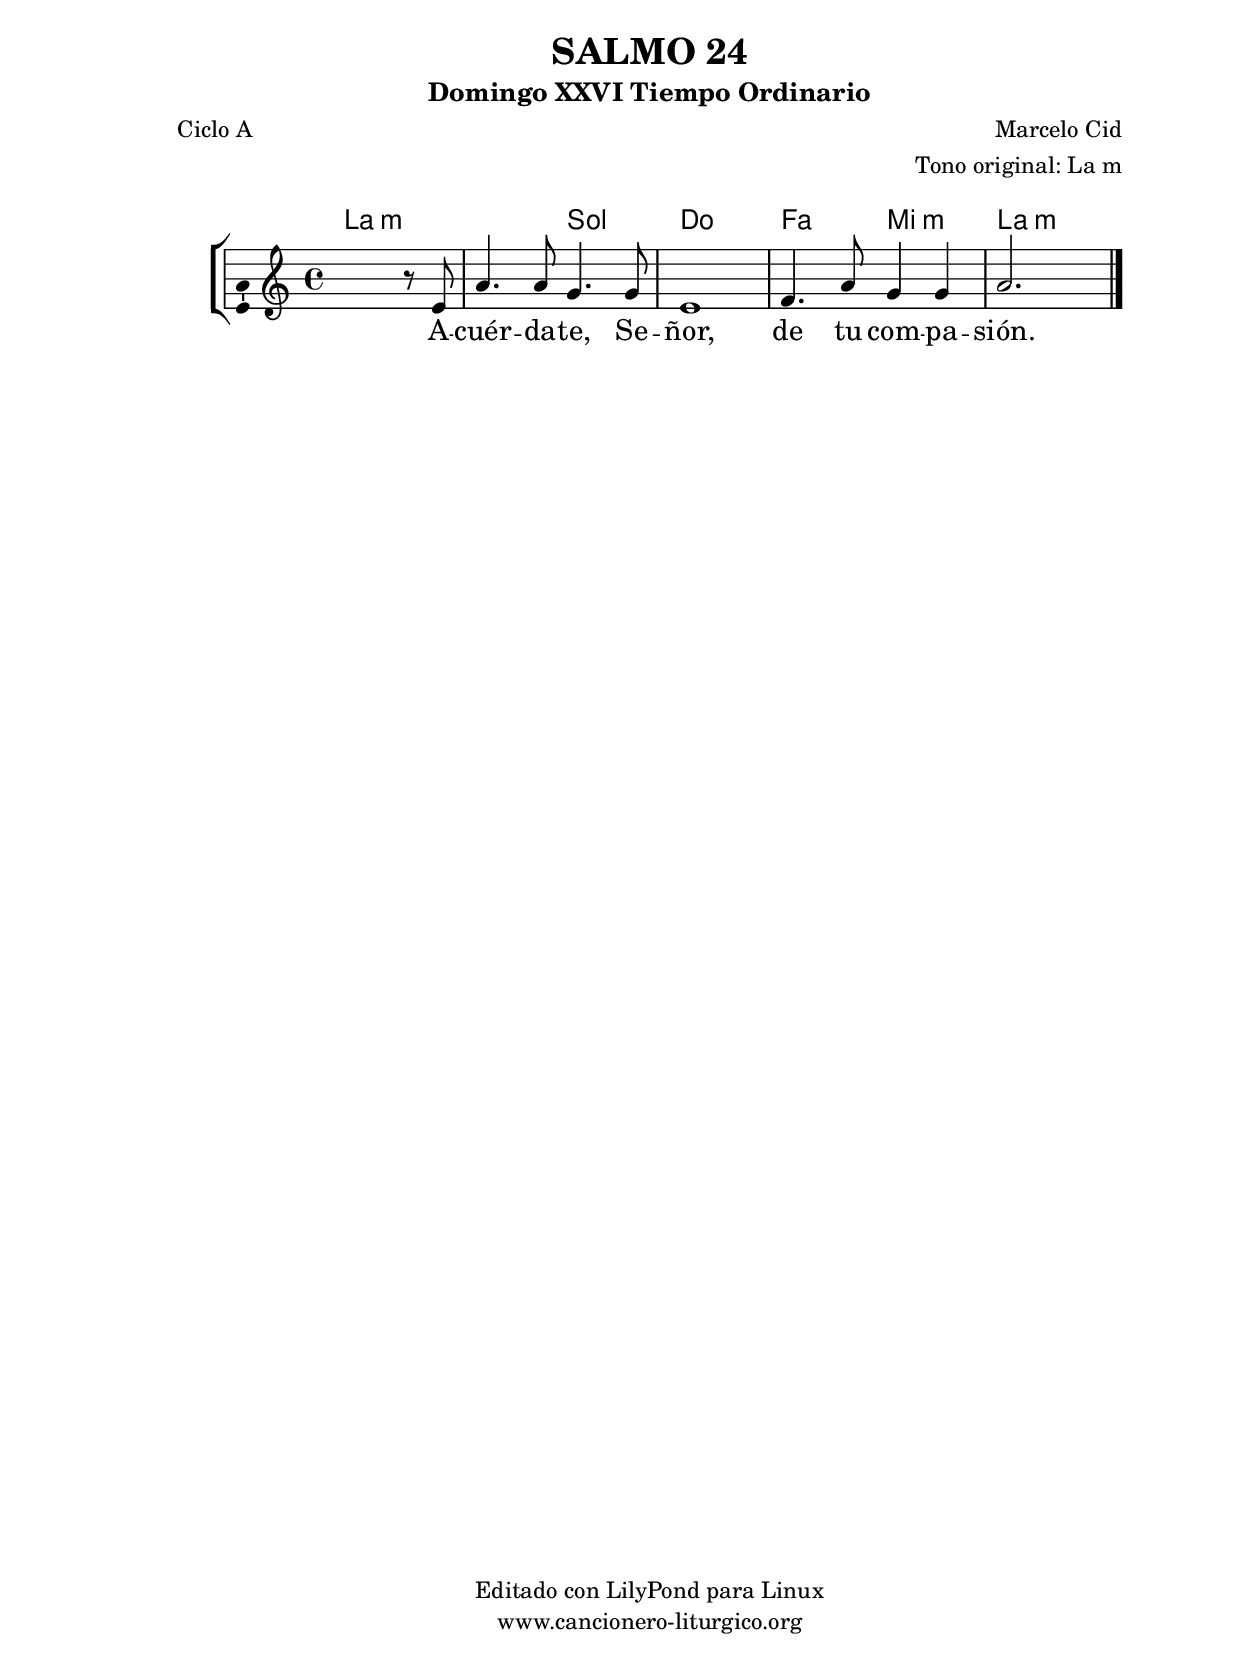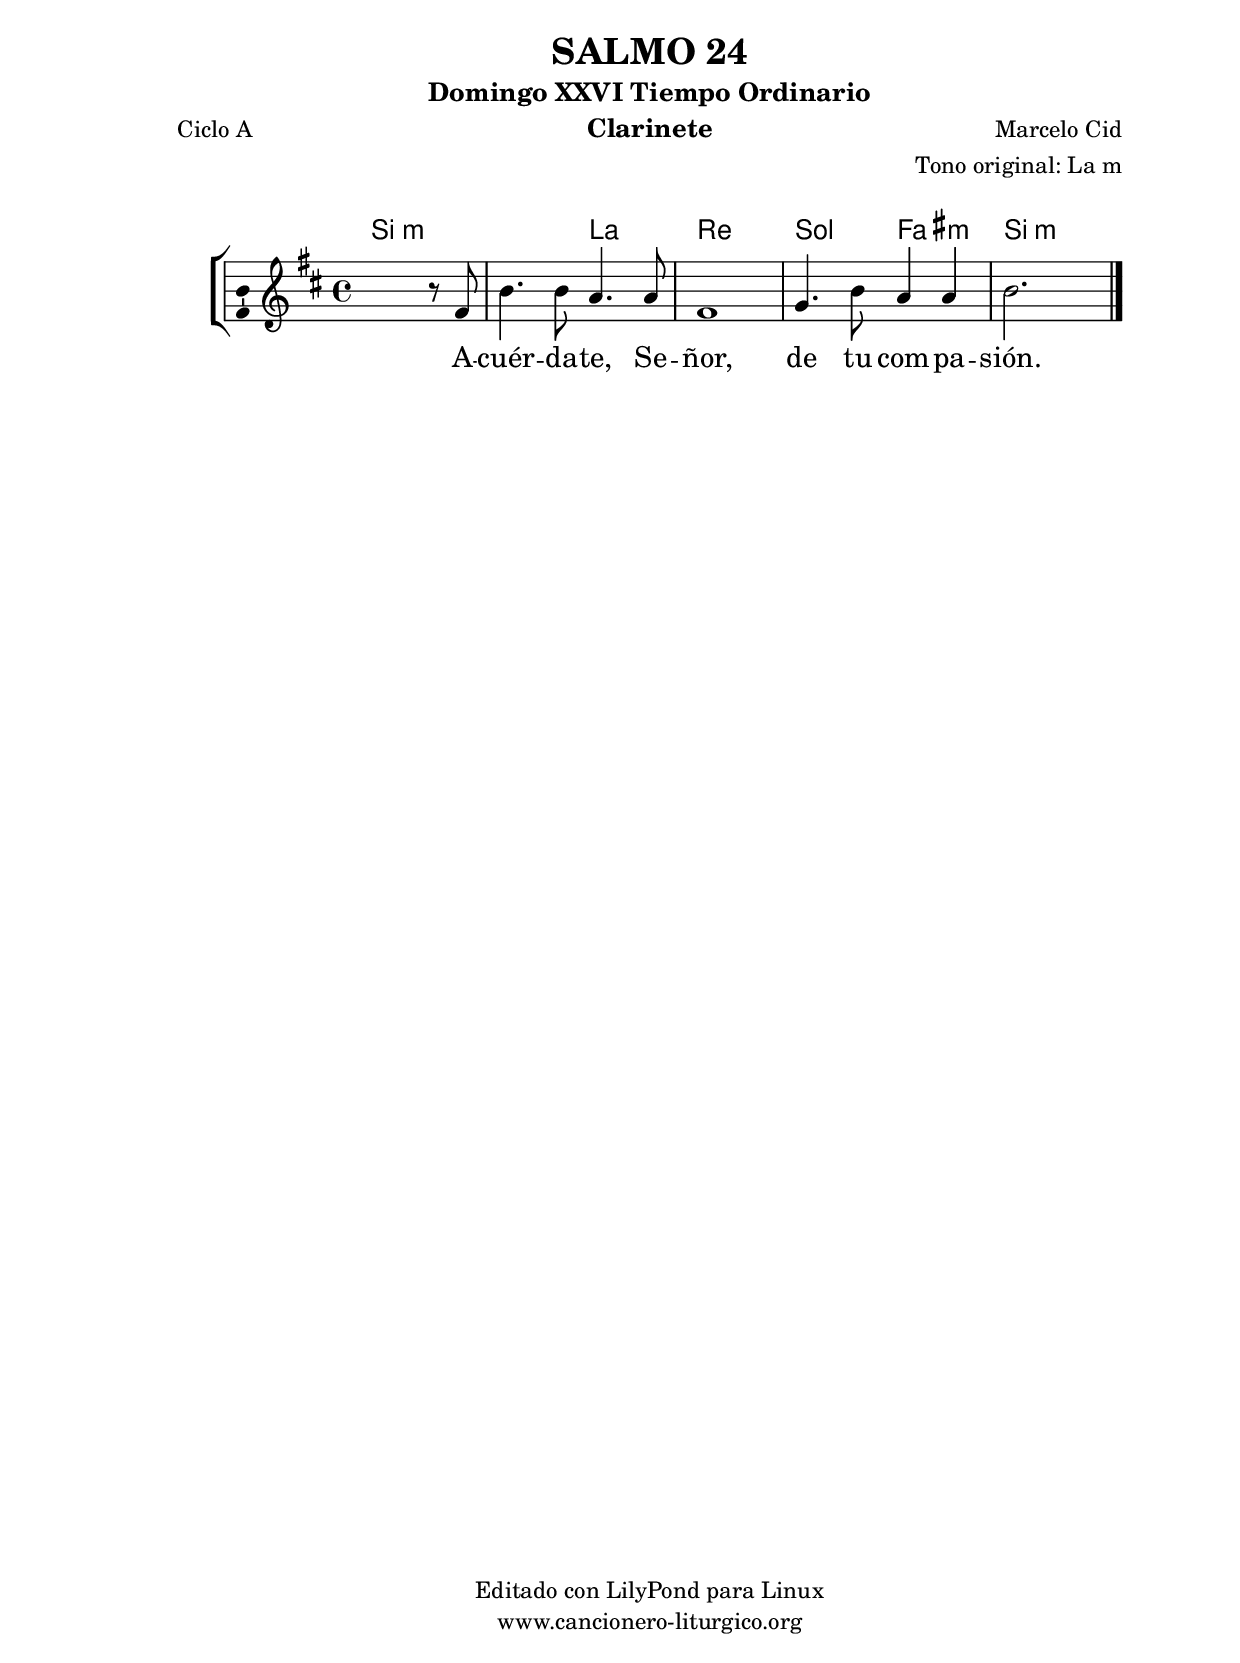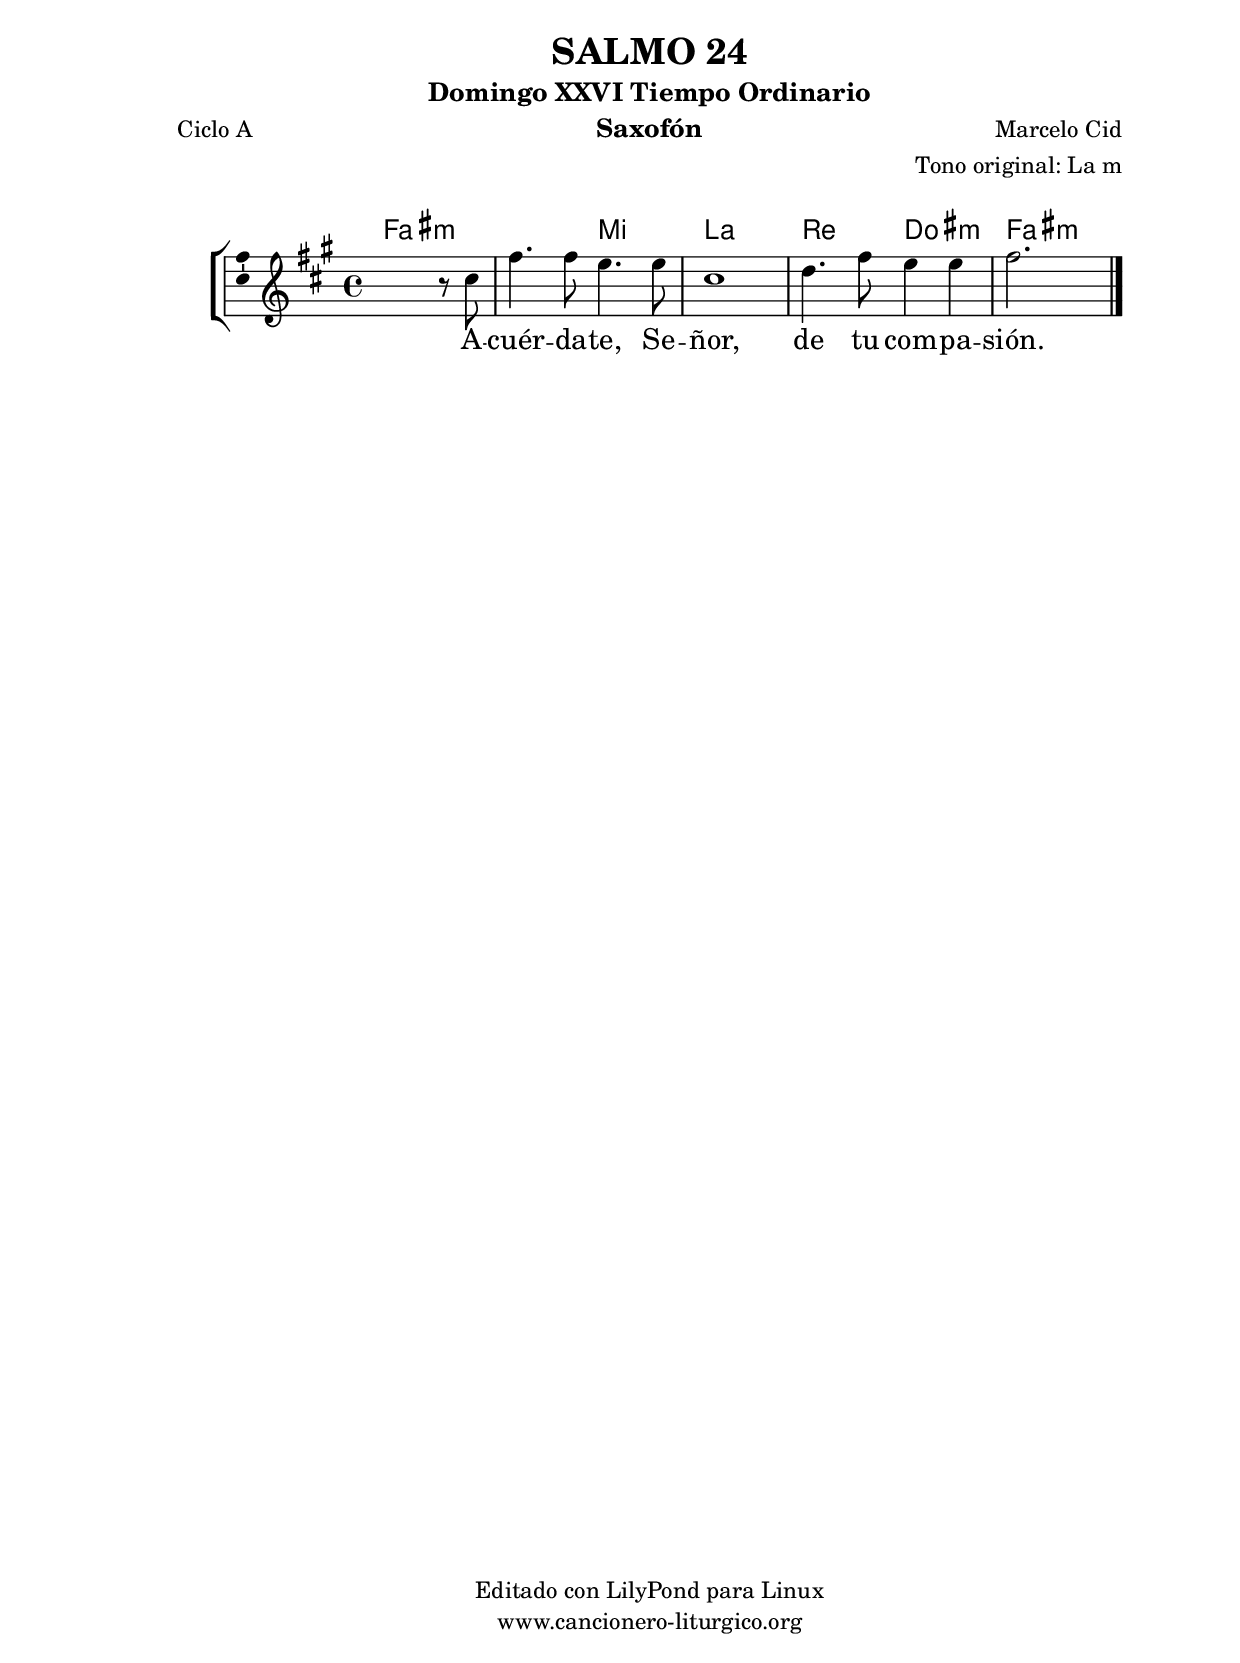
%
%para convertir .midi en .wav:
%timidity filename.midi -Ow -o finename.wav
%
%
%Para convertir de .wav a .mp3:
%lame -h -m j filename.wav
%
%
%para escuchar el midi:
%timidity nombrefichero.midi
%


%versión de lilypond para la que se ha escrito esta partitura:
\version "2.16.0"

	%Tamaño papel
	#(set-default-paper-size "a4")
	%Tamaño partitura
	#(set-global-staff-size 20)
	%No responde al pulsar sobre una nota
	#(ly:set-option 'point-and-click #f)

%parámetros del encabezamiento:
\header {
	title = "SALMO 24"
	subtitle = "Domingo XXVI Tiempo Ordinario"
	composer = "Marcelo Cid"
	poet = "Ciclo A"
	meter = ""
	arranger = "Tono original: La m"
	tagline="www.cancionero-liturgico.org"
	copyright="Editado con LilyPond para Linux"
	tiempo = "Ordinario"
	usos = "Salmo"
	letra = "Acuérdate, Señor, de tu compasión."
	}

%parámetros asociados al papel:
\paper  {
	oddHeaderMarkup = \markup {\fill-line { \on-the-fly #not-first-page \fromproperty #'header:title \on-the-fly #not-first-page \fromproperty #'header:composer }}
	evenHeaderMarkup = \markup {\fill-line { \fromproperty #'header:composer \fromproperty #'header:title }}
	#(set-paper-size "a4")
	print-page-number = ##f
	first-page-number = 1
	print-first-page-number = ##f
%	head-separation = 3.0 \cm
	top-margin = 2.0 \cm
	bottom-margin = 0.5\cm
%%%	bottom-margin = -1.0\cm
	left-margin = 3.0 \cm
	line-width = 16.0 \cm 
	indent = 8\mm
	interscoreline = 2.\mm
	between-system-space = 15\mm
%	para que las partituras no llenen la hoja:
	ragged-bottom = ##t
%	idem para la última hoja:
	ragged-last-bottom = ##f
%	para que las partituras llenen el ancho del papel:
	ragged-last = ##f
	after-title-space = 2.5 \cm
%page-count=1
%system-count=8

	%Flexible Vertical Spacing
%	markup-markup-spacing =
%	#'((basic-distance . 15) (minimum-distance . 15) (padding . 3))
	markup-system-spacing =
	#'((basic-distance . 15) (minimum-distance . 15) (padding . 3))
	system-system-spacing =
	#'((basic-distance . 15) (minimum-distance . 15) (padding . 3))
	score-system-spacing =
	#'((basic-distance . 15) (minimum-distance . 15) (padding . 5))
%	top-system-spacing = % header
%	#'((basic-distance . 8) (minimum-distance . 0) (padding . 3))
%	top-markup-spacing =
%	#'((basic-distance . 20) (minimum-distance . 20) (padding . 3))
	last-bottom-spacing = % footer
	#'((basic-distance . 5) (minimum-distance . 5) (padding . 3))
%	score-markup-spacing =
%	#'((basic-distance . 16) (minimum-distance . 13) (padding . 3))

	}


%parámetros que afectan a toda la partitura:
global =  {
	%clave de sol (G):
	\clef G
	%armadura:
%	\transpose ees c
	\key a \minor
	\tempo 4=72
	\set Score.tempoHideNote = ##t
	}


acordes = {
	\italianChords
	\chordmode {
%	\transpose ees c
{

a1:m a2:m g c1 f2 e:m a:m

	}
	}
}

melodia = 
%\transpose ees c
{
	\relative c'{
	\time 4/4
%	\partial 4*1

s2 s4 r8 e8
a4. a8 g4. g8
e1
f4. a8 g4 g
a2. s8

	\bar "|."
	}
	}


texto = \lyricmode {
A -- cuér -- da -- te, Se -- ñor, de tu com -- pa -- sión.
	}


acordesStaff = \context ChordNames = acordesStaff <<
	\set chordChanges = ##t
	\acordes
	>>


vozStaff = \context Voice = vozStaff
\with {\consists "Ambitus_engraver"}
<<
%	\set Staff.instrumentName = ""
%	\set Staff.shortInstrumentName = ""
%	\set Staff.midiInstrument = #"clarinet"
%	\set Staff.midiInstrument = #"cello"
%	\set Staff.midiInstrument = #"flute"
	\set Staff.midiInstrument = #"electric guitar (jazz)"
%	\set Staff.midiInstrument = #"english horn"
%	\set Staff.midiInstrument = #"violin"
%	\set Staff.midiInstrument = #"glockenspiel"
	\set Staff.midiMinimumVolume = #0.7
	\set Staff.midiMaximumVolume = #0.9
	\global
	\melodia
	>>


textoStaff = \context Lyrics = textoStaff <<
	\lyricsto vozStaff \texto
	>>

\book {
	\score {
		\context ChoirStaff {
			\override StaffGroup.SystemStartBracket #'collapse-height = #1
			\override Score.SystemStartBar #'collapse-height = #1
			<<
			\acordesStaff
			\vozStaff
			\textoStaff
			>>
			}
		\layout {
	    		\context {
				\Lyrics
				\override LyricText #'font-size = #2
				}
	   		 \context {
				\Score
				%fontSize = #3
				\override StaffSymbol #'staff-space = #(magstep +3)
				%\override Beam #'thickness = #0.55
				%\override SpacingSpanner #'spacing-increment = #1.0
				%\override Slur #'height-limit = #1.5
				}
			}
		}
	\score {
		\unfoldRepeats
		\context ChoirStaff {
			<<
			\acordesStaff
			\vozStaff
			>>
			}
		\midi {
	  		\context {
	  			\Score
				tempoWholesPerMinute = #(ly:make-moment 70 4)
				}
			}
		}
	}

%Partitura para clarinete
#(define output-suffix "C")
\book {
	\header{
		instrument = "Clarinete"
		}
	\score {
		\context ChoirStaff {
			\override StaffGroup.SystemStartBracket #'collapse-height = #1
			\override Score.SystemStartBar #'collapse-height = #1
\transpose c d
			<<
			\acordesStaff
			\vozStaff
			\textoStaff
			>>
			}
		\layout {
	    		\context {
				\Lyrics
				\override LyricText #'font-size = #2
				}
	   		 \context {
				\Score
				%fontSize = #3
				\override StaffSymbol #'staff-space = #(magstep +3)
				%\override Beam #'thickness = #0.55
				%\override SpacingSpanner #'spacing-increment = #1.0
				%\override Slur #'height-limit = #1.5
				}
			}
		}
	}

%Partitura para saxofón
#(define output-suffix "S")
\book {
	\header{
		instrument = "Saxofón"
		}
	\score {
		\context ChoirStaff {
			\override StaffGroup.SystemStartBracket #'collapse-height = #1
			\override Score.SystemStartBar #'collapse-height = #1
\transpose c a
			<<
			\acordesStaff
			\vozStaff
			\textoStaff
			>>
			}
		\layout {
	    		\context {
				\Lyrics
				\override LyricText #'font-size = #2
				}
	   		 \context {
				\Score
				%fontSize = #3
				\override StaffSymbol #'staff-space = #(magstep +3)
				%\override Beam #'thickness = #0.55
				%\override SpacingSpanner #'spacing-increment = #1.0
				%\override Slur #'height-limit = #1.5
				}
			}
		}
	}

